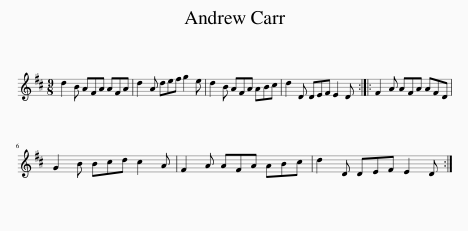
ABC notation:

X:1
L:1/8
M:9/8
I:linebreak $
K:D
V:1 treble
V:1
 d2 B AFA AFA | d2 A def g2 e | d2 B AFA ABc | d2 D DEF E2 D :: F2 A AFA AFD |$ %5
 G2 B Bcd c2 A | F2 A AFA ABc | d2 D DEF E2 D :| %8
